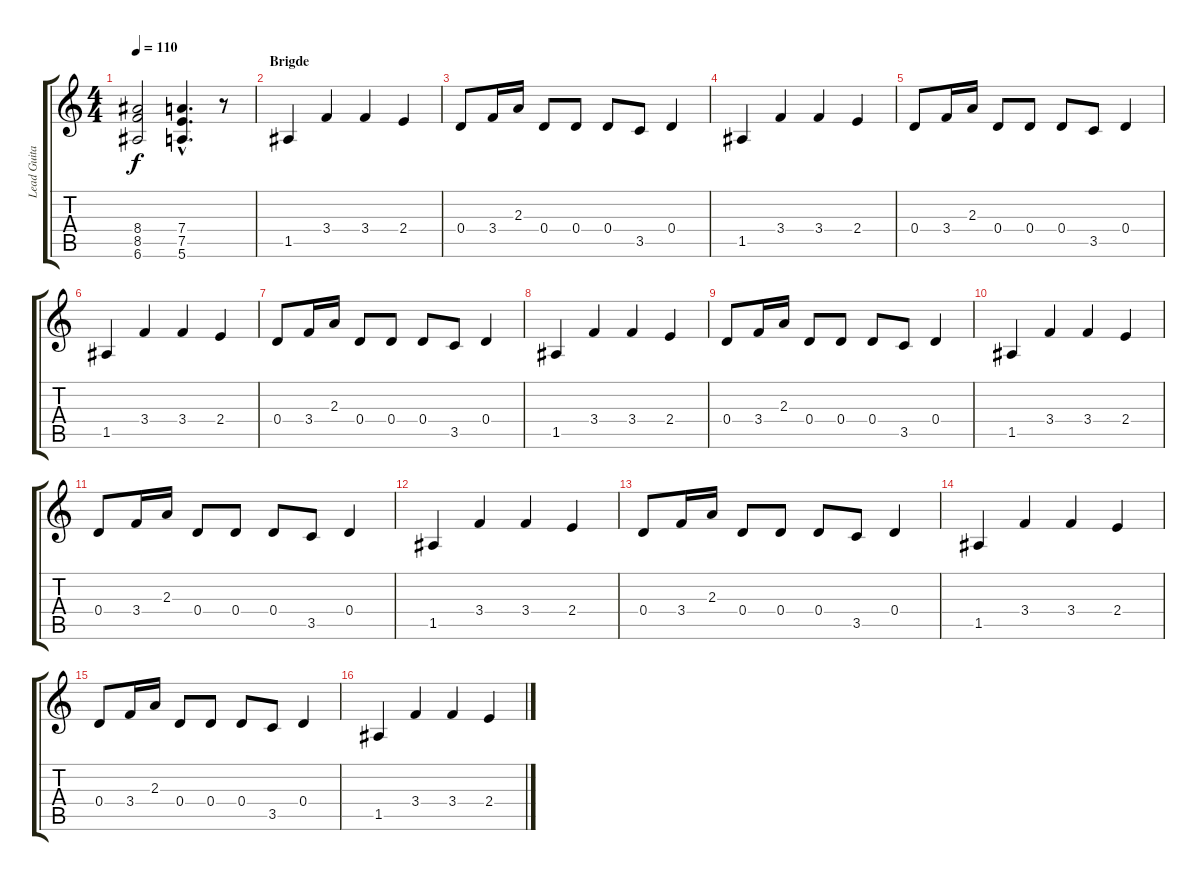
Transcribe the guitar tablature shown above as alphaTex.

\track ("Lead Guitar" "Lead Guita") {instrument distortionguitar}
\staff {score tabs}
\tuning (E4 B3 G3 D3 A2 E2) {hide}
\ts (4 4)
\tempo 110
\clef g2
\ks c
(8.4 8.5 6.6).2{dy f} (7.4{hac} 7.5{hac} 5.6{hac}).4{d} r.8 |
\section ("" "Brigde")
1.5.4 3.4.4 3.4.4 2.4.4 |
0.4.8 3.4.16 2.3.16 0.4.8 0.4.8 0.4.8 3.5.8 0.4.4 |
1.5.4 3.4.4 3.4.4 2.4.4 |
0.4.8 3.4.16 2.3.16 0.4.8 0.4.8 0.4.8 3.5.8 0.4.4 |
1.5.4 3.4.4 3.4.4 2.4.4 |
0.4.8 3.4.16 2.3.16 0.4.8 0.4.8 0.4.8 3.5.8 0.4.4 |
1.5.4 3.4.4 3.4.4 2.4.4 |
0.4.8 3.4.16 2.3.16 0.4.8 0.4.8 0.4.8 3.5.8 0.4.4 |
1.5.4 3.4.4 3.4.4 2.4.4 |
0.4.8 3.4.16 2.3.16 0.4.8 0.4.8 0.4.8 3.5.8 0.4.4 |
1.5.4 3.4.4 3.4.4 2.4.4 |
0.4.8 3.4.16 2.3.16 0.4.8 0.4.8 0.4.8 3.5.8 0.4.4 |
1.5.4 3.4.4 3.4.4 2.4.4 |
0.4.8 3.4.16 2.3.16 0.4.8 0.4.8 0.4.8 3.5.8 0.4.4 |
1.5.4 3.4.4 3.4.4 2.4.4
